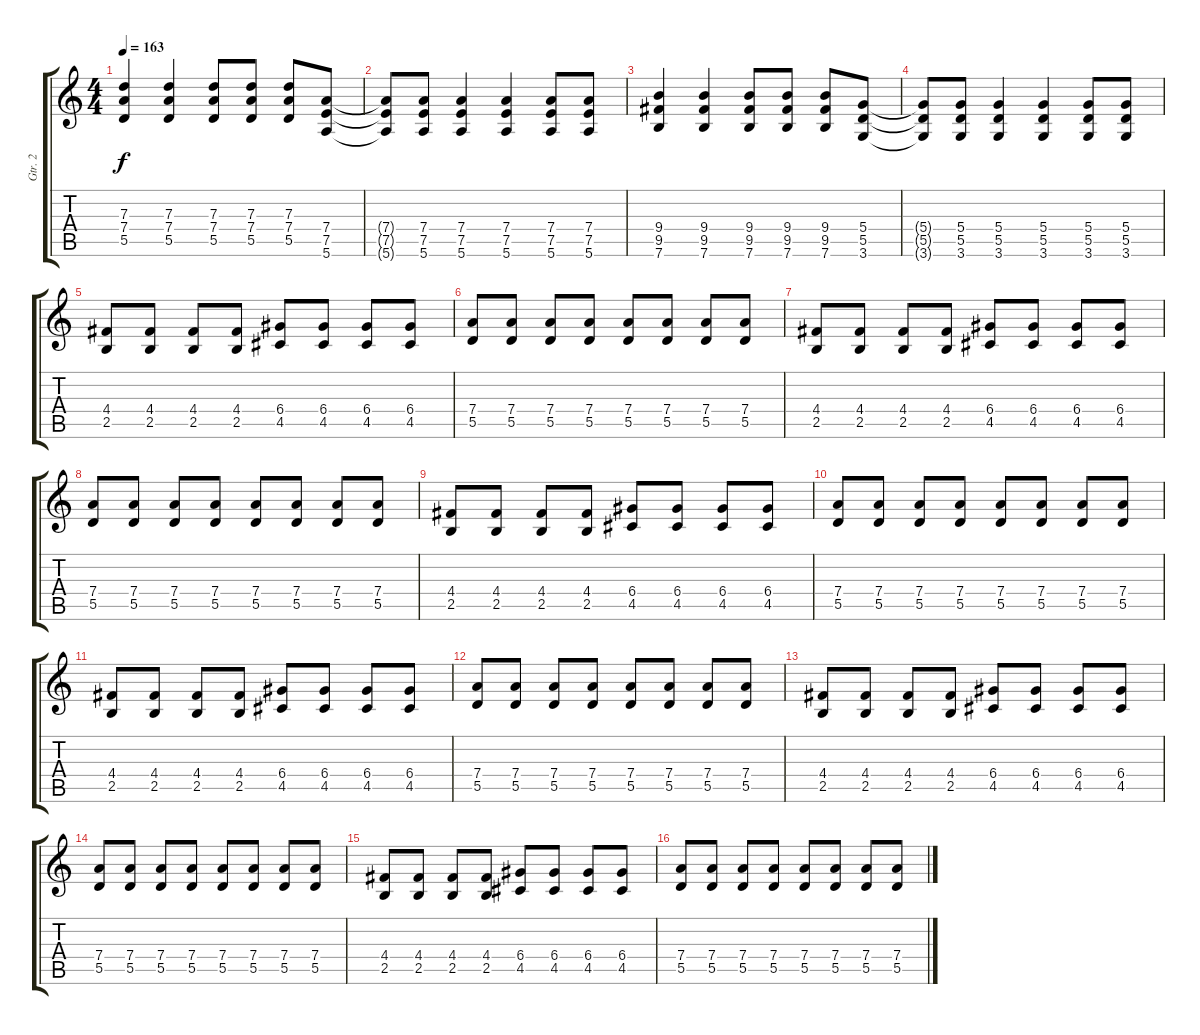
\track ("Gtr. 2" "Gtr. 2") {instrument distortionguitar}
\staff {score tabs}
\tuning (E4 B3 G3 D3 A2 E2) {hide}
\ts (4 4)
\tempo 163
\clef g2
\ks c
(7.3 7.4 5.5).4{dy f} (7.3 7.4 5.5).4 (7.3 7.4 5.5).8 (7.3 7.4 5.5).8 (7.3 7.4 5.5).8 (7.4 7.5 5.6).8 |
(7.4{t} 7.5{t} 5.6{t}).8 (7.4 7.5 5.6).8 (7.4 7.5 5.6).4 (7.4 7.5 5.6).4 (7.4 7.5 5.6).8 (7.4 7.5 5.6).8 |
(9.4 9.5 7.6).4 (9.4 9.5 7.6).4 (9.4 9.5 7.6).8 (9.4 9.5 7.6).8 (9.4 9.5 7.6).8 (5.4 5.5 3.6).8 |
(5.4{t} 5.5{t} 3.6{t}).8 (5.4 5.5 3.6).8 (5.4 5.5 3.6).4 (5.4 5.5 3.6).4 (5.4 5.5 3.6).8 (5.4 5.5 3.6).8 |
(4.4 2.5).8{volume 10 instrument electricguitarmuted} (4.4 2.5).8 (4.4 2.5).8 (4.4 2.5).8 (6.4 4.5).8 (6.4 4.5).8 (6.4 4.5).8 (6.4 4.5).8 |
(7.4 5.5).8 (7.4 5.5).8 (7.4 5.5).8 (7.4 5.5).8 (7.4 5.5).8 (7.4 5.5).8 (7.4 5.5).8 (7.4 5.5).8 |
(4.4 2.5).8 (4.4 2.5).8 (4.4 2.5).8 (4.4 2.5).8 (6.4 4.5).8 (6.4 4.5).8 (6.4 4.5).8 (6.4 4.5).8 |
(7.4 5.5).8 (7.4 5.5).8 (7.4 5.5).8 (7.4 5.5).8 (7.4 5.5).8 (7.4 5.5).8 (7.4 5.5).8 (7.4 5.5).8 |
(4.4 2.5).8 (4.4 2.5).8 (4.4 2.5).8 (4.4 2.5).8 (6.4 4.5).8 (6.4 4.5).8 (6.4 4.5).8 (6.4 4.5).8 |
(7.4 5.5).8 (7.4 5.5).8 (7.4 5.5).8 (7.4 5.5).8 (7.4 5.5).8 (7.4 5.5).8 (7.4 5.5).8 (7.4 5.5).8 |
(4.4 2.5).8 (4.4 2.5).8 (4.4 2.5).8 (4.4 2.5).8 (6.4 4.5).8 (6.4 4.5).8 (6.4 4.5).8 (6.4 4.5).8 |
(7.4 5.5).8 (7.4 5.5).8 (7.4 5.5).8 (7.4 5.5).8 (7.4 5.5).8 (7.4 5.5).8 (7.4 5.5).8 (7.4 5.5).8 |
(4.4 2.5).8 (4.4 2.5).8 (4.4 2.5).8 (4.4 2.5).8 (6.4 4.5).8 (6.4 4.5).8 (6.4 4.5).8 (6.4 4.5).8 |
(7.4 5.5).8 (7.4 5.5).8 (7.4 5.5).8 (7.4 5.5).8 (7.4 5.5).8 (7.4 5.5).8 (7.4 5.5).8 (7.4 5.5).8 |
(4.4 2.5).8 (4.4 2.5).8 (4.4 2.5).8 (4.4 2.5).8 (6.4 4.5).8 (6.4 4.5).8 (6.4 4.5).8 (6.4 4.5).8 |
(7.4 5.5).8 (7.4 5.5).8 (7.4 5.5).8 (7.4 5.5).8 (7.4 5.5).8 (7.4 5.5).8 (7.4 5.5).8 (7.4 5.5).8
